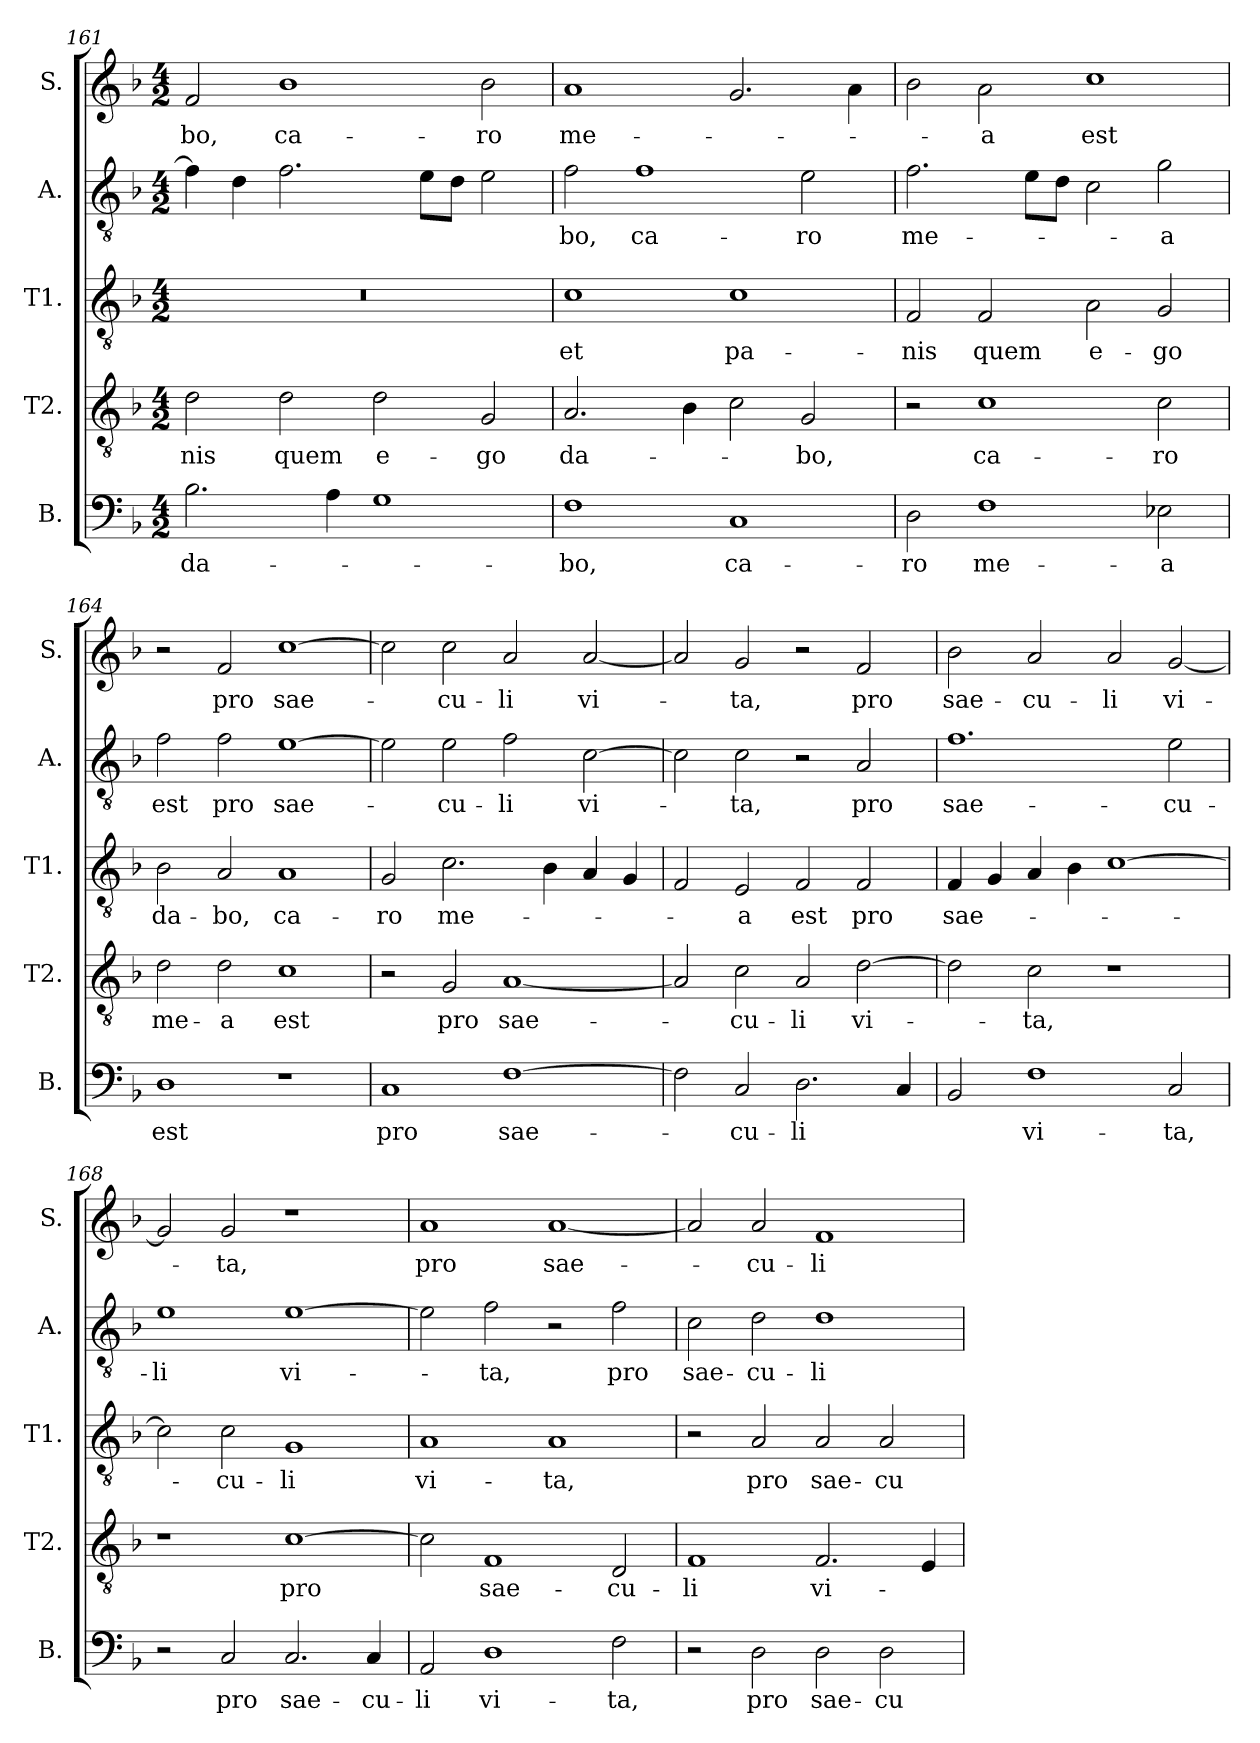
**kern	**text	**kern	**text	**kern	**text	**kern	**text	**kern	**text
*part5	*part5	*part4	*part4	*part3	*part3	*part2	*part2	*part1	*part1
*staff5	*staff5	*staff4	*staff4	*staff3	*staff3	*staff2	*staff2	*staff1	*staff1
*I"B.	*	*I"T2.	*	*I"T1.	*	*I"A.	*	*I"S.	*
*I'B.	*	*I'T2.	*	*I'T1.	*	*I'A.	*	*I'S.	*
*clefF4	*	*clefGv2	*	*clefGv2	*	*clefGv2	*	*clefG2	*
*k[b-]	*	*k[b-]	*	*k[b-]	*	*k[b-]	*	*k[b-]	*
*F:	*	*F:	*	*F:	*	*F:	*	*F:	*
*M4/2	*	*M4/2	*	*M4/2	*	*M4/2	*	*M4/2	*
=161	=161	=161	=161	=161	=161	=161	=161	=161	=161
!	!LO:LY:b	!	!LO:LY:b	!	!	!	!	!	!LO:LY:b
2.B-\	da-	2d\	-nis	0r	.	4f\]	.	2f/	-bo,
.	.	.	.	.	.	4d\	.	.	.
!	!	!	!LO:LY:b	!	!	!	!	!	!LO:LY:b
.	.	2d\	quem	.	.	2.f\	.	1b-	ca-
4A\	.	.	.	.	.	.	.	.	.
!	!	!	!LO:LY:b	!	!	!	!	!	!
1G	.	2d\	e-	.	.	.	.	.	.
.	.	.	.	.	.	8e\L	.	.	.
.	.	.	.	.	.	8d\J	.	.	.
!	!	!	!LO:LY:b	!	!	!	!	!	!LO:LY:b
.	.	2G/	-go	.	.	2e\	.	2b-\	-ro
!!LO:PB:g=z
=162	=162	=162	=162	=162	=162	=162	=162	=162	=162
!	!LO:LY:b	!	!LO:LY:b	!	!LO:LY:b	!	!LO:LY:b	!	!LO:LY:b
1F	-bo,	2.A/	da-	1c	et	2f\	-bo,	1a	me-
!	!	!	!	!	!	!	!LO:LY:b	!	!
.	.	.	.	.	.	1f	ca-	.	.
.	.	4B-\	.	.	.	.	.	.	.
!	!LO:LY:b	!	!	!	!LO:LY:b	!	!	!	!
1C	ca-	2c\	.	1c	pa-	.	.	2.g/	.
!	!	!	!LO:LY:b	!	!	!	!LO:LY:b	!	!
.	.	2G/	-bo,	.	.	2e\	-ro	.	.
.	.	.	.	.	.	.	.	4a\	.
=163	=163	=163	=163	=163	=163	=163	=163	=163	=163
!	!LO:LY:b	!	!	!	!LO:LY:b	!	!LO:LY:b	!	!
2D\	-ro	2r	.	2F/	-nis	2.f\	me-	2b-\	.
!	!LO:LY:b	!	!LO:LY:b	!	!LO:LY:b	!	!	!	!LO:LY:b
1F	me-	1c	ca-	2F/	quem	.	.	2a\	-a
.	.	.	.	.	.	8e\L	.	.	.
.	.	.	.	.	.	8d\J	.	.	.
!	!	!	!	!	!LO:LY:b	!	!	!	!LO:LY:b
.	.	.	.	2A\	e-	2c\	.	1cc	est
!	!LO:LY:b	!	!LO:LY:b	!	!LO:LY:b	!	!LO:LY:b	!	!
2E-X\	-a	2c\	-ro	2G/	-go	2g\	-a	.	.
=164	=164	=164	=164	=164	=164	=164	=164	=164	=164
!	!LO:LY:b	!	!LO:LY:b	!	!LO:LY:b	!	!LO:LY:b	!	!
1D	est	2d\	me-	2B-\	da-	2f\	est	2r	.
!	!	!	!LO:LY:b	!	!LO:LY:b	!	!LO:LY:b	!	!LO:LY:b
.	.	2d\	-a	2A/	-bo,	2f\	pro	2f/	pro
!	!	!	!LO:LY:b	!	!LO:LY:b	!	!LO:LY:b	!	!LO:LY:b
1r	.	1c	est	1A	ca-	[1e	sae-	[1cc	sae-
=165	=165	=165	=165	=165	=165	=165	=165	=165	=165
!	!LO:LY:b	!	!	!	!LO:LY:b	!	!	!	!
1C	pro	2r	.	2G/	-ro	2e\]	.	2cc\]	.
!	!	!	!LO:LY:b	!	!LO:LY:b	!	!LO:LY:b	!	!LO:LY:b
.	.	2G/	pro	2.c\	me-	2e\	-cu-	2cc\	-cu-
!	!LO:LY:b	!	!LO:LY:b	!	!	!	!LO:LY:b	!	!LO:LY:b
[1F	sae-	[1A	sae-	.	.	2f\	-li	2a/	-li
.	.	.	.	4B-\	.	.	.	.	.
!	!	!	!	!	!	!	!LO:LY:b	!	!LO:LY:b
.	.	.	.	4A/	.	[2c\	vi-	[2a/	vi-
.	.	.	.	4G/	.	.	.	.	.
!!LO:LB:g=z
=166	=166	=166	=166	=166	=166	=166	=166	=166	=166
2F\]	.	2A/]	.	2F/	.	2c\]	.	2a/]	.
!	!LO:LY:b	!	!LO:LY:b	!	!LO:LY:b	!	!LO:LY:b	!	!LO:LY:b
2C/	-cu-	2c\	-cu-	2E/	-a	2c\	-ta,	2g/	-ta,
!	!LO:LY:b	!	!LO:LY:b	!	!LO:LY:b	!	!	!	!
2.D\	-li	2A/	-li	2F/	est	2r	.	2r	.
!	!	!	!LO:LY:b	!	!LO:LY:b	!	!LO:LY:b	!	!LO:LY:b
.	.	[2d\	vi-	2F/	pro	2A/	pro	2f/	pro
4C/	.	.	.	.	.	.	.	.	.
=167	=167	=167	=167	=167	=167	=167	=167	=167	=167
!	!	!	!	!	!LO:LY:b	!	!LO:LY:b	!	!LO:LY:b
2BB-/	.	2d\]	.	4F/	sae-	1.f	sae-	2b-\	sae-
.	.	.	.	4G/	.	.	.	.	.
!	!LO:LY:b	!	!LO:LY:b	!	!	!	!	!	!LO:LY:b
1F	vi-	2c\	-ta,	4A/	.	.	.	2a/	-cu-
.	.	.	.	4B-\	.	.	.	.	.
!	!	!	!	!	!	!	!	!	!LO:LY:b
.	.	1r	.	[1c	.	.	.	2a/	-li
!	!LO:LY:b	!	!	!	!	!	!LO:LY:b	!	!LO:LY:b
2C/	-ta,	.	.	.	.	2e\	-cu-	[2g/	vi-
=168	=168	=168	=168	=168	=168	=168	=168	=168	=168
!	!	!	!	!	!	!	!LO:LY:b	!	!
2r	.	1r	.	2c\]	.	1e	-li	2g/]	.
!	!LO:LY:b	!	!	!	!LO:LY:b	!	!	!	!LO:LY:b
2C/	pro	.	.	2c\	-cu-	.	.	2g/	-ta,
!	!LO:LY:b	!	!LO:LY:b	!	!LO:LY:b	!	!LO:LY:b	!	!
2.C/	sae-	[1c	pro	1G	-li	[1e	vi-	1r	.
!	!LO:LY:b	!	!	!	!	!	!	!	!
4C/	-cu-	.	.	.	.	.	.	.	.
=169	=169	=169	=169	=169	=169	=169	=169	=169	=169
!	!LO:LY:b	!	!	!	!LO:LY:b	!	!	!	!LO:LY:b
2AA/	-li	2c\]	.	1A	vi-	2e\]	.	1a	pro
!	!LO:LY:b	!	!LO:LY:b	!	!	!	!LO:LY:b	!	!
1D	vi-	1F	sae-	.	.	2f\	-ta,	.	.
!	!	!	!	!	!LO:LY:b	!	!	!	!LO:LY:b
.	.	.	.	1A	-ta,	2r	.	[1a	sae-
!	!LO:LY:b	!	!LO:LY:b	!	!	!	!LO:LY:b	!	!
2F\	-ta,	2D/	-cu-	.	.	2f\	pro	.	.
=170	=170	=170	=170	=170	=170	=170	=170	=170	=170
!	!	!	!LO:LY:b	!	!	!	!LO:LY:b	!	!
2r	.	1F	-li	2r	.	2c\	sae-	2a/]	.
!	!LO:LY:b	!	!	!	!LO:LY:b	!	!LO:LY:b	!	!LO:LY:b
2D\	pro	.	.	2A/	pro	2d\	-cu-	2a/	-cu-
!	!LO:LY:b	!	!LO:LY:b	!	!LO:LY:b	!	!LO:LY:b	!	!LO:LY:b
2D\	sae-	2.F/	vi-	2A/	sae-	1d	-li	1f	-li
!	!LO:LY:b	!	!	!	!LO:LY:b	!	!	!	!
2D\	-cu-	.	.	2A/	-cu-	.	.	.	.
.	.	4E/	.	.	.	.	.	.	.
=	=	=	=	=	=	=	=	=	=
*-	*-	*-	*-	*-	*-	*-	*-	*-	*-
